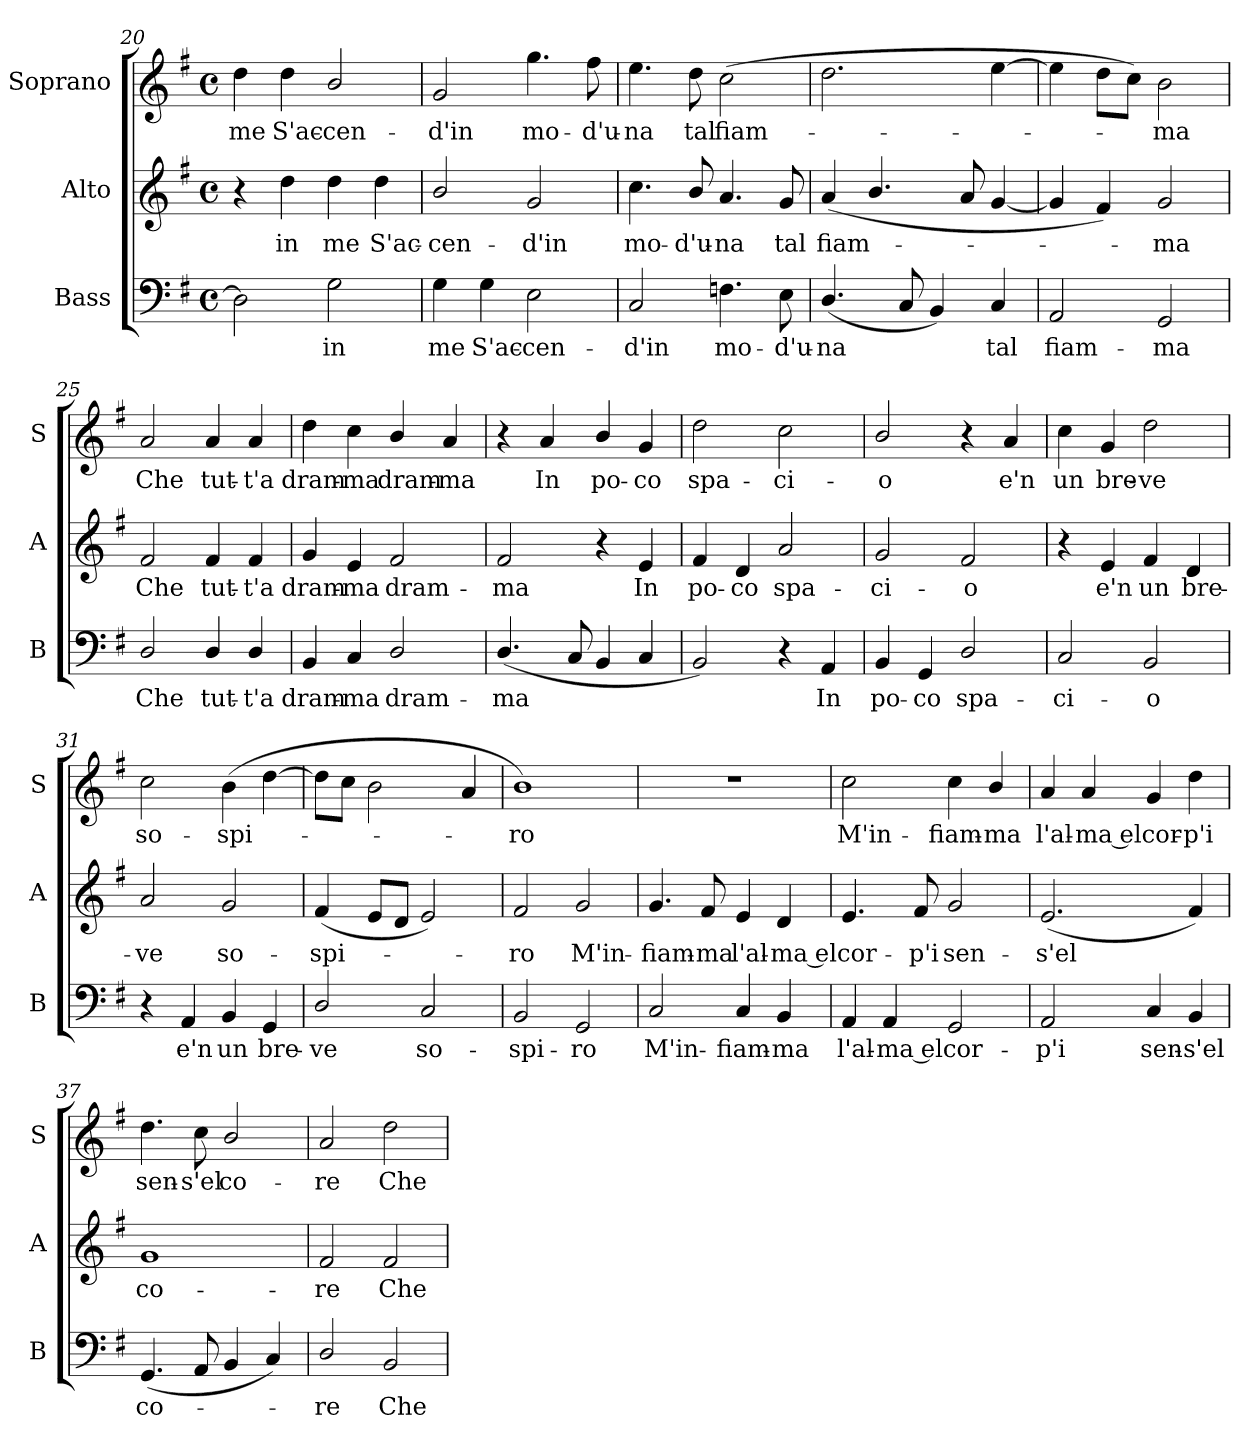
**kern	**text	**kern	**text	**kern	**text
*part3	*part3	*part2	*part2	*part1	*part1
*staff3	*staff3	*staff2	*staff2	*staff1	*staff1
*I"Bass	*	*I"Alto	*	*I"Soprano	*
*I'B	*	*I'A	*	*I'S	*
*clefF4	*	*clefG2	*	*clefG2	*
*k[f#]	*	*k[f#]	*	*k[f#]	*
*G:	*	*G:	*	*G:	*
*M4/4	*	*M4/4	*	*M4/4	*
*met(c)	*	*met(c)	*	*met(c)	*
=20	=20	=20	=20	=20	=20
!	!	!	!	!	!LO:LY:b
2D]	.	4r	.	4dd	me
!	!	!	!LO:LY:b	!	!LO:LY:b
.	.	4dd	in	4dd	S'ac-
!	!LO:LY:b	!	!LO:LY:b	!	!LO:LY:b
2G	in	4dd	me	2b/	-cen-
!	!	!	!LO:LY:b	!	!
.	.	4dd	S'ac-	.	.
=21	=21	=21	=21	=21	=21
!	!LO:LY:b	!	!LO:LY:b	!	!LO:LY:b
4G	me	2b/	-cen-	2g	-d'in
!	!LO:LY:b	!	!	!	!
4G	S'ac-	.	.	.	.
!	!LO:LY:b	!	!LO:LY:b	!	!LO:LY:b
2E	-cen-	2g	-d'in	4.gg	mo-
!	!	!	!	!	!LO:LY:b
.	.	.	.	8ff#	-d'u-
=22	=22	=22	=22	=22	=22
!	!LO:LY:b	!	!LO:LY:b	!	!LO:LY:b
2C	-d'in	4.cc	mo-	4.ee	-na
!	!	!	!LO:LY:b	!	!LO:LY:b
.	.	8b/	-d'u-	8dd	tal
!	!LO:LY:b	!	!LO:LY:b	!	!LO:LY:b
4.Fn	mo-	4.a	-na	(>2cc	fiam-
!	!LO:LY:b	!	!LO:LY:b	!	!
8E	-d'u-	8g	tal	.	.
=23	=23	=23	=23	=23	=23
!	!LO:LY:b	!	!LO:LY:b	!	!
(<4.D/	-na	(<4a	fiam-	2.dd	.
.	.	4.b/	.	.	.
8C	.	.	.	.	.
4BB)	.	.	.	.	.
.	.	8a	.	.	.
!	!LO:LY:b	!	!	!	!
4C	tal	[4g	.	[4ee	.
!!LO:LB:g=z
=24	=24	=24	=24	=24	=24
!	!LO:LY:b	!	!	!	!
2AA	fiam-	4g]	.	4ee]	.
.	.	4f#)	.	8ddL	.
.	.	.	.	8ccJ)	.
!	!LO:LY:b	!	!LO:LY:b	!	!LO:LY:b
2GG	-ma	2g	ma	2b	ma
=25	=25	=25	=25	=25	=25
!	!LO:LY:b	!	!LO:LY:b	!	!LO:LY:b
2D/	Che	2f#	Che	2a	Che
!	!LO:LY:b	!	!LO:LY:b	!	!LO:LY:b
4D/	tut-	4f#	tut-	4a	tut-
!	!LO:LY:b	!	!LO:LY:b	!	!LO:LY:b
4D/	-t'a	4f#	-t'a	4a	-t'a
=26	=26	=26	=26	=26	=26
!	!LO:LY:b	!	!LO:LY:b	!	!LO:LY:b
4BB	dram-	4g	dram-	4dd	dram-
!	!LO:LY:b	!	!LO:LY:b	!	!LO:LY:b
4C	-ma	4e	-ma	4cc	-ma
!	!LO:LY:b	!	!LO:LY:b	!	!LO:LY:b
2D/	dram-	2f#	dram-	4b/	dram-
!	!	!	!	!	!LO:LY:b
.	.	.	.	4a	-ma
=27	=27	=27	=27	=27	=27
!	!LO:LY:b	!	!LO:LY:b	!	!
(<4.D/	-ma	2f#	-ma	4r	.
!	!	!	!	!	!LO:LY:b
.	.	.	.	4a	In
8C	.	.	.	.	.
!	!	!	!	!	!LO:LY:b
4BB	.	4r	.	4b/	po-
!	!	!	!LO:LY:b	!	!LO:LY:b
4C	.	4e	In	4g	-co
=28	=28	=28	=28	=28	=28
!	!	!	!LO:LY:b	!	!LO:LY:b
2BB)	.	4f#	po-	2dd	spa-
!	!	!	!LO:LY:b	!	!
.	.	4d	-co	.	.
!	!	!	!LO:LY:b	!	!LO:LY:b
4r	.	2a	spa-	2cc	-ci-
!	!LO:LY:b	!	!	!	!
4AA	In	.	.	.	.
=29	=29	=29	=29	=29	=29
!	!LO:LY:b	!	!LO:LY:b	!	!LO:LY:b
4BB	po-	2g	-ci-	2b/	-o
!	!LO:LY:b	!	!	!	!
4GG	-co	.	.	.	.
!	!LO:LY:b	!	!LO:LY:b	!	!
2D/	spa-	2f#	-o	4r	.
!	!	!	!	!	!LO:LY:b
.	.	.	.	4a	e'n
=30	=30	=30	=30	=30	=30
!	!LO:LY:b	!	!	!	!LO:LY:b
2C	-ci-	4r	.	4cc	un
!	!	!	!LO:LY:b	!	!LO:LY:b
.	.	4e	e'n	4g	bre-
!	!LO:LY:b	!	!LO:LY:b	!	!LO:LY:b
2BB	-o	4f#	un	2dd	-ve
!	!	!	!LO:LY:b	!	!
.	.	4d	bre-	.	.
!!LO:LB:g=z
=31	=31	=31	=31	=31	=31
!	!	!	!LO:LY:b	!	!LO:LY:b
4r	.	2a	-ve	2cc	so-
!	!LO:LY:b	!	!	!	!
4AA	e'n	.	.	.	.
!	!LO:LY:b	!	!LO:LY:b	!	!LO:LY:b
4BB	un	2g	so-	(>4b	-spi-
!	!LO:LY:b	!	!	!	!
4GG	bre-	.	.	[4dd	.
=32	=32	=32	=32	=32	=32
!	!LO:LY:b	!	!LO:LY:b	!	!
2D/	-ve	(<4f#	-spi-	8ddL]	.
.	.	.	.	8ccJ	.
.	.	8eL	.	2b	.
.	.	8dJ	.	.	.
!	!LO:LY:b	!	!	!	!
2C	so-	2e)	.	.	.
.	.	.	.	4a	.
=33	=33	=33	=33	=33	=33
!	!LO:LY:b	!	!LO:LY:b	!	!LO:LY:b
2BB	-spi-	2f#	ro	1b)	ro
!	!LO:LY:b	!	!LO:LY:b	!	!
2GG	-ro	2g	M'in-	.	.
=34	=34	=34	=34	=34	=34
!	!LO:LY:b	!	!LO:LY:b	!	!
2C	M'in-	4.g	-fiam-	1r	.
!	!	!	!LO:LY:b	!	!
.	.	8f#	-ma	.	.
!	!LO:LY:b	!	!LO:LY:b	!	!
4C	-fiam-	4e	l'al-	.	.
!	!LO:LY:b	!	!LO:LY:b	!	!
4BB	-ma	4d	-ma el	.	.
=35	=35	=35	=35	=35	=35
!	!LO:LY:b	!	!LO:LY:b	!	!LO:LY:b
4AA	l'al-	4.e	cor-	2cc	M'in-
!	!LO:LY:b	!	!	!	!
4AA	-ma el	.	.	.	.
!	!	!	!LO:LY:b	!	!
.	.	8f#	-p'i	.	.
!	!LO:LY:b	!	!LO:LY:b	!	!LO:LY:b
2GG	cor-	2g	sen-	4cc	-fiam-
!	!	!	!	!	!LO:LY:b
.	.	.	.	4b/	-ma
=36	=36	=36	=36	=36	=36
!	!LO:LY:b	!	!LO:LY:b	!	!LO:LY:b
2AA	-p'i	(<2.e	-s'el	4a	l'al-
!	!	!	!	!	!LO:LY:b
.	.	.	.	4a	-ma el
!	!LO:LY:b	!	!	!	!LO:LY:b
4C	sen-	.	.	4g	cor-
!	!LO:LY:b	!	!	!	!LO:LY:b
4BB	-s'el	4f#)	.	4dd	-p'i
!!LO:LB:g=z
=37	=37	=37	=37	=37	=37
!	!LO:LY:b	!	!LO:LY:b	!	!LO:LY:b
(<4.GG	co-	1g	co-	4.dd	sen-
!	!	!	!	!	!LO:LY:b
8AA	.	.	.	8cc	-s'el
!	!	!	!	!	!LO:LY:b
4BB	.	.	.	2b/	co-
4C)	.	.	.	.	.
=38	=38	=38	=38	=38	=38
!	!LO:LY:b	!	!LO:LY:b	!	!LO:LY:b
2D/	re	2f#	-re	2a	-re
!	!LO:LY:b	!	!LO:LY:b	!	!LO:LY:b
2BB	Che	2f#	Che	2dd	Che
=	=	=	=	=	=
*-	*-	*-	*-	*-	*-
